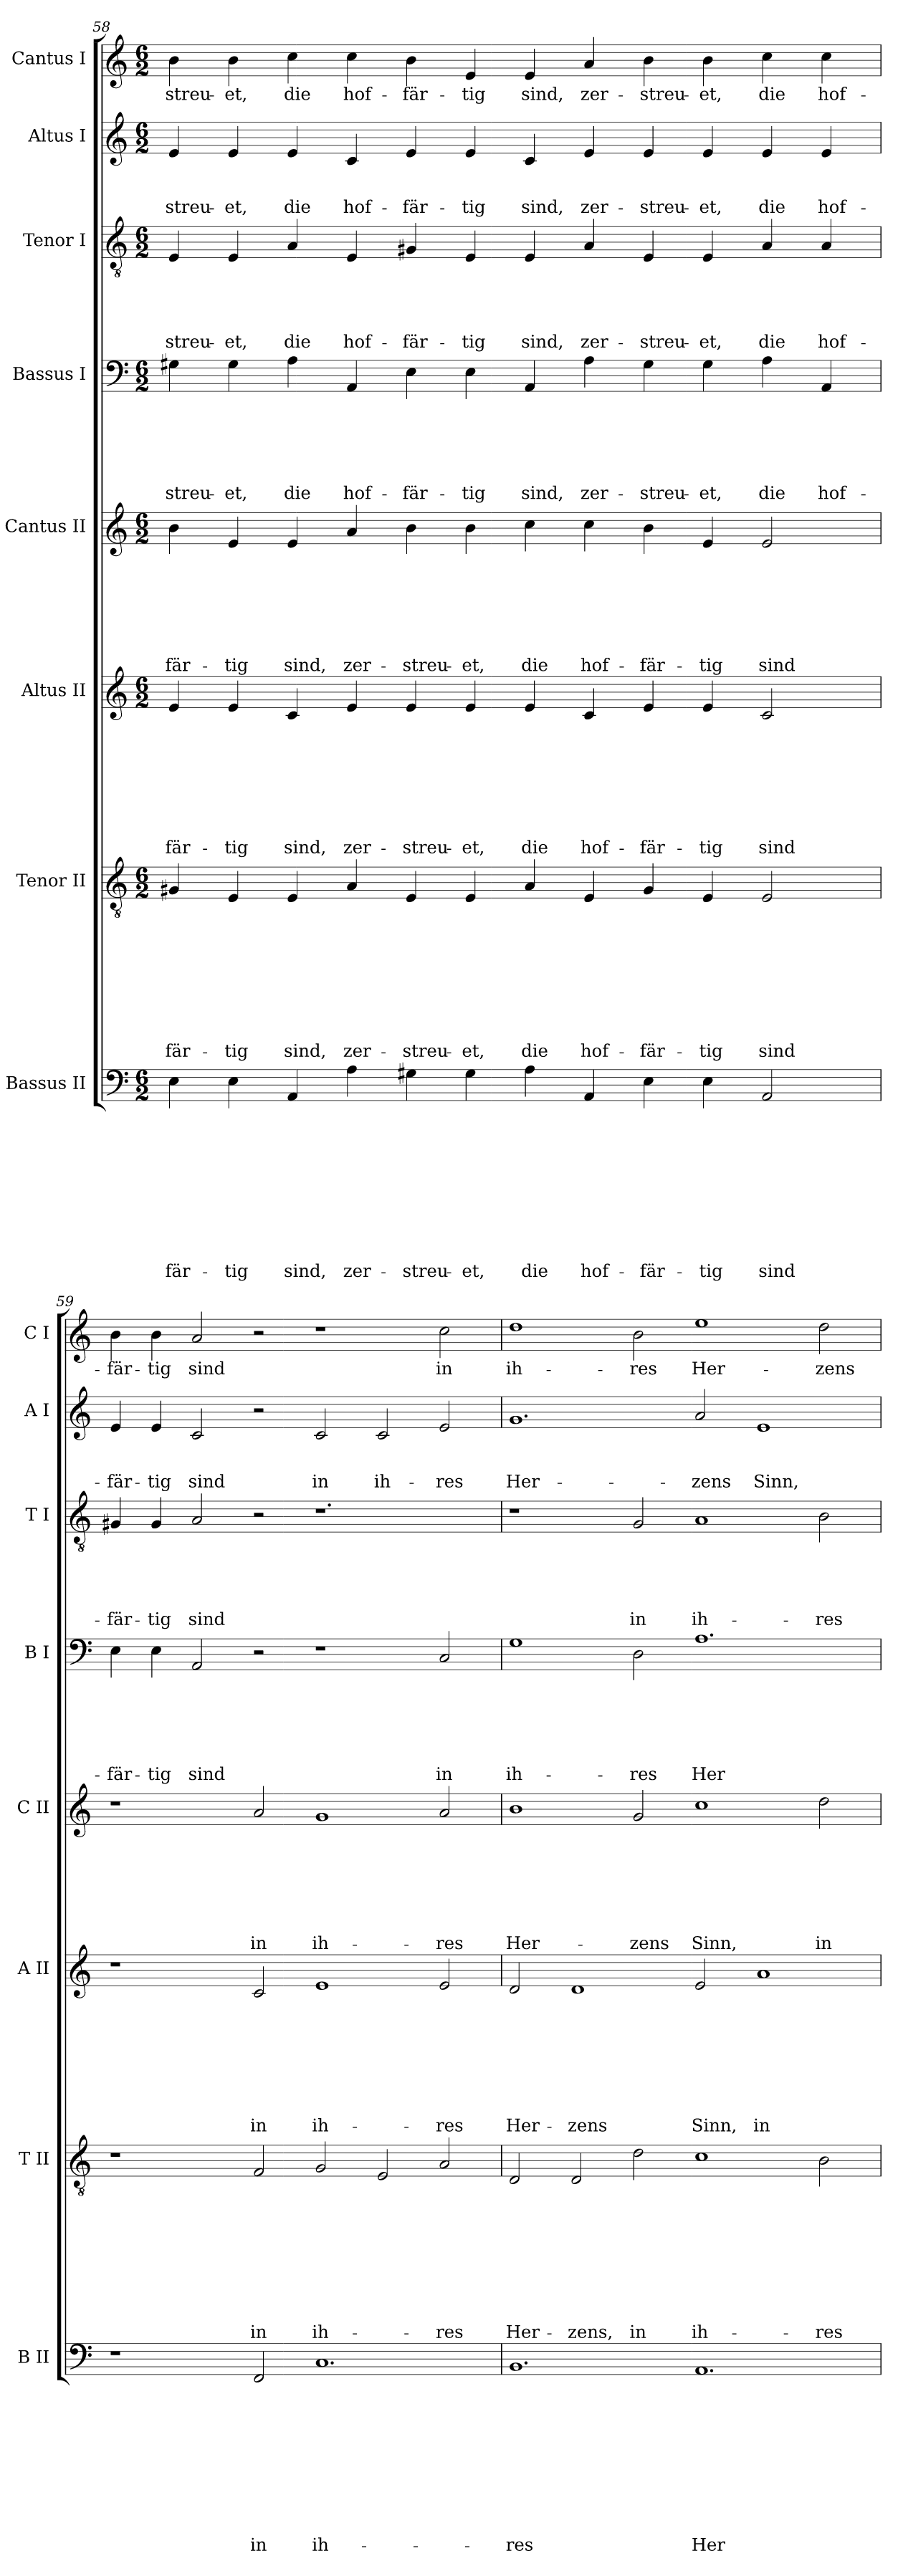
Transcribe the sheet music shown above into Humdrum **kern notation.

**kern	**text	**text	**text	**text	**text	**text	**text	**text	**text	**text	**kern	**text	**text	**text	**text	**text	**text	**text	**text	**text	**kern	**text	**text	**text	**text	**text	**text	**text	**text	**kern	**text	**text	**text	**text	**text	**text	**text	**kern	**text	**text	**text	**text	**text	**text	**kern	**text	**text	**text	**text	**text	**kern	**text	**text	**text	**kern	**text
*part8	*part8	*part8	*part8	*part8	*part8	*part8	*part8	*part8	*part8	*part8	*part7	*part7	*part7	*part7	*part7	*part7	*part7	*part7	*part7	*part7	*part6	*part6	*part6	*part6	*part6	*part6	*part6	*part6	*part6	*part5	*part5	*part5	*part5	*part5	*part5	*part5	*part5	*part4	*part4	*part4	*part4	*part4	*part4	*part4	*part3	*part3	*part3	*part3	*part3	*part3	*part2	*part2	*part2	*part2	*part1	*part1
*staff8	*staff8	*staff8	*staff8	*staff8	*staff8	*staff8	*staff8	*staff8	*staff8	*staff8	*staff7	*staff7	*staff7	*staff7	*staff7	*staff7	*staff7	*staff7	*staff7	*staff7	*staff6	*staff6	*staff6	*staff6	*staff6	*staff6	*staff6	*staff6	*staff6	*staff5	*staff5	*staff5	*staff5	*staff5	*staff5	*staff5	*staff5	*staff4	*staff4	*staff4	*staff4	*staff4	*staff4	*staff4	*staff3	*staff3	*staff3	*staff3	*staff3	*staff3	*staff2	*staff2	*staff2	*staff2	*staff1	*staff1
*I"Bassus II	*	*	*	*	*	*	*	*	*	*	*I"Tenor II	*	*	*	*	*	*	*	*	*	*I"Altus II	*	*	*	*	*	*	*	*	*I"Cantus II	*	*	*	*	*	*	*	*I"Bassus I	*	*	*	*	*	*	*I"Tenor I	*	*	*	*	*	*I"Altus I	*	*	*	*I"Cantus I	*
*I'B II	*	*	*	*	*	*	*	*	*	*	*I'T II	*	*	*	*	*	*	*	*	*	*I'A II	*	*	*	*	*	*	*	*	*I'C II	*	*	*	*	*	*	*	*I'B I	*	*	*	*	*	*	*I'T I	*	*	*	*	*	*I'A I	*	*	*	*I'C I	*
!!LO:PB:g=z
*clefF4	*	*	*	*	*	*	*	*	*	*	*clefGv2	*	*	*	*	*	*	*	*	*	*clefG2	*	*	*	*	*	*	*	*	*clefG2	*	*	*	*	*	*	*	*clefF4	*	*	*	*	*	*	*clefGv2	*	*	*	*	*	*clefG2	*	*	*	*clefG2	*
*k[]	*	*	*	*	*	*	*	*	*	*	*k[]	*	*	*	*	*	*	*	*	*	*k[]	*	*	*	*	*	*	*	*	*k[]	*	*	*	*	*	*	*	*k[]	*	*	*	*	*	*	*k[]	*	*	*	*	*	*k[]	*	*	*	*k[]	*
*C:	*	*	*	*	*	*	*	*	*	*	*C:	*	*	*	*	*	*	*	*	*	*C:	*	*	*	*	*	*	*	*	*C:	*	*	*	*	*	*	*	*C:	*	*	*	*	*	*	*C:	*	*	*	*	*	*C:	*	*	*	*C:	*
*M6/2	*	*	*	*	*	*	*	*	*	*	*M6/2	*	*	*	*	*	*	*	*	*	*M6/2	*	*	*	*	*	*	*	*	*M6/2	*	*	*	*	*	*	*	*M6/2	*	*	*	*	*	*	*M6/2	*	*	*	*	*	*M6/2	*	*	*	*M6/2	*
=58	=58	=58	=58	=58	=58	=58	=58	=58	=58	=58	=58	=58	=58	=58	=58	=58	=58	=58	=58	=58	=58	=58	=58	=58	=58	=58	=58	=58	=58	=58	=58	=58	=58	=58	=58	=58	=58	=58	=58	=58	=58	=58	=58	=58	=58	=58	=58	=58	=58	=58	=58	=58	=58	=58	=58	=58
!	!	!	!	!	!	!	!	!	!	!LO:LY:b	!	!	!	!	!	!	!	!	!	!LO:LY:b	!	!	!	!	!	!	!	!	!LO:LY:b	!	!	!	!	!	!	!	!LO:LY:b	!	!	!	!	!	!	!LO:LY:b	!	!	!	!	!	!LO:LY:b	!	!	!	!LO:LY:b	!	!LO:LY:b
4E\	.	.	.	.	.	.	.	.	.	-fär-	4G#X/	.	.	.	.	.	.	.	.	-fär-	4e/	.	.	.	.	.	.	.	-fär-	4b\	.	.	.	.	.	.	-fär-	4G#X\	.	.	.	.	.	-streu-	4E/	.	.	.	.	-streu-	4e/	.	.	-streu-	4b\	-streu-
!	!	!	!	!	!	!	!	!	!	!LO:LY:b	!	!	!	!	!	!	!	!	!	!LO:LY:b	!	!	!	!	!	!	!	!	!LO:LY:b	!	!	!	!	!	!	!	!LO:LY:b	!	!	!	!	!	!	!LO:LY:b	!	!	!	!	!	!LO:LY:b	!	!	!	!LO:LY:b	!	!LO:LY:b
4E\	.	.	.	.	.	.	.	.	.	-tig	4E/	.	.	.	.	.	.	.	.	-tig	4e/	.	.	.	.	.	.	.	-tig	4e/	.	.	.	.	.	.	-tig	4G#\	.	.	.	.	.	-et,	4E/	.	.	.	.	-et,	4e/	.	.	-et,	4b\	-et,
!	!	!	!	!	!	!	!	!	!	!LO:LY:b	!	!	!	!	!	!	!	!	!	!LO:LY:b	!	!	!	!	!	!	!	!	!LO:LY:b	!	!	!	!	!	!	!	!LO:LY:b	!	!	!	!	!	!	!LO:LY:b	!	!	!	!	!	!LO:LY:b	!	!	!	!LO:LY:b	!	!LO:LY:b
4AA/	.	.	.	.	.	.	.	.	.	sind,	4E/	.	.	.	.	.	.	.	.	sind,	4c/	.	.	.	.	.	.	.	sind,	4e/	.	.	.	.	.	.	sind,	4A\	.	.	.	.	.	die	4A/	.	.	.	.	die	4e/	.	.	die	4cc\	die
!	!	!	!	!	!	!	!	!	!	!LO:LY:b	!	!	!	!	!	!	!	!	!	!LO:LY:b	!	!	!	!	!	!	!	!	!LO:LY:b	!	!	!	!	!	!	!	!LO:LY:b	!	!	!	!	!	!	!LO:LY:b	!	!	!	!	!	!LO:LY:b	!	!	!	!LO:LY:b	!	!LO:LY:b
4A\	.	.	.	.	.	.	.	.	.	zer-	4A/	.	.	.	.	.	.	.	.	zer-	4e/	.	.	.	.	.	.	.	zer-	4a/	.	.	.	.	.	.	zer-	4AA/	.	.	.	.	.	hof-	4E/	.	.	.	.	hof-	4c/	.	.	hof-	4cc\	hof-
!	!	!	!	!	!	!	!	!	!	!LO:LY:b	!	!	!	!	!	!	!	!	!	!LO:LY:b	!	!	!	!	!	!	!	!	!LO:LY:b	!	!	!	!	!	!	!	!LO:LY:b	!	!	!	!	!	!	!LO:LY:b	!	!	!	!	!	!LO:LY:b	!	!	!	!LO:LY:b	!	!LO:LY:b
4G#X\	.	.	.	.	.	.	.	.	.	-streu-	4E/	.	.	.	.	.	.	.	.	-streu-	4e/	.	.	.	.	.	.	.	-streu-	4b\	.	.	.	.	.	.	-streu-	4E\	.	.	.	.	.	-fär-	4G#X/	.	.	.	.	-fär-	4e/	.	.	-fär-	4b\	-fär-
!	!	!	!	!	!	!	!	!	!	!LO:LY:b	!	!	!	!	!	!	!	!	!	!LO:LY:b	!	!	!	!	!	!	!	!	!LO:LY:b	!	!	!	!	!	!	!	!LO:LY:b	!	!	!	!	!	!	!LO:LY:b	!	!	!	!	!	!LO:LY:b	!	!	!	!LO:LY:b	!	!LO:LY:b
4G#\	.	.	.	.	.	.	.	.	.	-et,	4E/	.	.	.	.	.	.	.	.	-et,	4e/	.	.	.	.	.	.	.	-et,	4b\	.	.	.	.	.	.	-et,	4E\	.	.	.	.	.	-tig	4E/	.	.	.	.	-tig	4e/	.	.	-tig	4e/	-tig
!	!	!	!	!	!	!	!	!	!	!LO:LY:b	!	!	!	!	!	!	!	!	!	!LO:LY:b	!	!	!	!	!	!	!	!	!LO:LY:b	!	!	!	!	!	!	!	!LO:LY:b	!	!	!	!	!	!	!LO:LY:b	!	!	!	!	!	!LO:LY:b	!	!	!	!LO:LY:b	!	!LO:LY:b
4A\	.	.	.	.	.	.	.	.	.	die	4A/	.	.	.	.	.	.	.	.	die	4e/	.	.	.	.	.	.	.	die	4cc\	.	.	.	.	.	.	die	4AA/	.	.	.	.	.	sind,	4E/	.	.	.	.	sind,	4c/	.	.	sind,	4e/	sind,
!	!	!	!	!	!	!	!	!	!	!LO:LY:b	!	!	!	!	!	!	!	!	!	!LO:LY:b	!	!	!	!	!	!	!	!	!LO:LY:b	!	!	!	!	!	!	!	!LO:LY:b	!	!	!	!	!	!	!LO:LY:b	!	!	!	!	!	!LO:LY:b	!	!	!	!LO:LY:b	!	!LO:LY:b
4AA/	.	.	.	.	.	.	.	.	.	hof-	4E/	.	.	.	.	.	.	.	.	hof-	4c/	.	.	.	.	.	.	.	hof-	4cc\	.	.	.	.	.	.	hof-	4A\	.	.	.	.	.	zer-	4A/	.	.	.	.	zer-	4e/	.	.	zer-	4a/	zer-
!	!	!	!	!	!	!	!	!	!	!LO:LY:b	!	!	!	!	!	!	!	!	!	!LO:LY:b	!	!	!	!	!	!	!	!	!LO:LY:b	!	!	!	!	!	!	!	!LO:LY:b	!	!	!	!	!	!	!LO:LY:b	!	!	!	!	!	!LO:LY:b	!	!	!	!LO:LY:b	!	!LO:LY:b
4E\	.	.	.	.	.	.	.	.	.	-fär-	4G#/	.	.	.	.	.	.	.	.	-fär-	4e/	.	.	.	.	.	.	.	-fär-	4b\	.	.	.	.	.	.	-fär-	4G#\	.	.	.	.	.	-streu-	4E/	.	.	.	.	-streu-	4e/	.	.	-streu-	4b\	-streu-
!	!	!	!	!	!	!	!	!	!	!LO:LY:b	!	!	!	!	!	!	!	!	!	!LO:LY:b	!	!	!	!	!	!	!	!	!LO:LY:b	!	!	!	!	!	!	!	!LO:LY:b	!	!	!	!	!	!	!LO:LY:b	!	!	!	!	!	!LO:LY:b	!	!	!	!LO:LY:b	!	!LO:LY:b
4E\	.	.	.	.	.	.	.	.	.	-tig	4E/	.	.	.	.	.	.	.	.	-tig	4e/	.	.	.	.	.	.	.	-tig	4e/	.	.	.	.	.	.	-tig	4G#\	.	.	.	.	.	-et,	4E/	.	.	.	.	-et,	4e/	.	.	-et,	4b\	-et,
!	!	!	!	!	!	!	!	!	!	!LO:LY:b	!	!	!	!	!	!	!	!	!	!LO:LY:b	!	!	!	!	!	!	!	!	!LO:LY:b	!	!	!	!	!	!	!	!LO:LY:b	!	!	!	!	!	!	!LO:LY:b	!	!	!	!	!	!LO:LY:b	!	!	!	!LO:LY:b	!	!LO:LY:b
2AA/	.	.	.	.	.	.	.	.	.	sind	2E/	.	.	.	.	.	.	.	.	sind	2c/	.	.	.	.	.	.	.	sind	2e/	.	.	.	.	.	.	sind	4A\	.	.	.	.	.	die	4A/	.	.	.	.	die	4e/	.	.	die	4cc\	die
!	!	!	!	!	!	!	!	!	!	!	!	!	!	!	!	!	!	!	!	!	!	!	!	!	!	!	!	!	!	!	!	!	!	!	!	!	!	!	!	!	!	!	!	!LO:LY:b	!	!	!	!	!	!LO:LY:b	!	!	!	!LO:LY:b	!	!LO:LY:b
.	.	.	.	.	.	.	.	.	.	.	.	.	.	.	.	.	.	.	.	.	.	.	.	.	.	.	.	.	.	.	.	.	.	.	.	.	.	4AA/	.	.	.	.	.	hof-	4A/	.	.	.	.	hof-	4e/	.	.	hof-	4cc\	hof-
=59	=59	=59	=59	=59	=59	=59	=59	=59	=59	=59	=59	=59	=59	=59	=59	=59	=59	=59	=59	=59	=59	=59	=59	=59	=59	=59	=59	=59	=59	=59	=59	=59	=59	=59	=59	=59	=59	=59	=59	=59	=59	=59	=59	=59	=59	=59	=59	=59	=59	=59	=59	=59	=59	=59	=59	=59
!	!	!	!	!	!	!	!	!	!	!	!	!	!	!	!	!	!	!	!	!	!	!	!	!	!	!	!	!	!	!	!	!	!	!	!	!	!	!	!	!	!	!	!	!LO:LY:b	!	!	!	!	!	!LO:LY:b	!	!	!	!LO:LY:b	!	!LO:LY:b
1r	.	.	.	.	.	.	.	.	.	.	1r	.	.	.	.	.	.	.	.	.	1r	.	.	.	.	.	.	.	.	1r	.	.	.	.	.	.	.	4E\	.	.	.	.	.	-fär-	4G#X/	.	.	.	.	-fär-	4e/	.	.	-fär-	4b\	-fär-
!	!	!	!	!	!	!	!	!	!	!	!	!	!	!	!	!	!	!	!	!	!	!	!	!	!	!	!	!	!	!	!	!	!	!	!	!	!	!	!	!	!	!	!	!LO:LY:b	!	!	!	!	!	!LO:LY:b	!	!	!	!LO:LY:b	!	!LO:LY:b
.	.	.	.	.	.	.	.	.	.	.	.	.	.	.	.	.	.	.	.	.	.	.	.	.	.	.	.	.	.	.	.	.	.	.	.	.	.	4E\	.	.	.	.	.	-tig	4G#/	.	.	.	.	-tig	4e/	.	.	-tig	4b\	-tig
!	!	!	!	!	!	!	!	!	!	!	!	!	!	!	!	!	!	!	!	!	!	!	!	!	!	!	!	!	!	!	!	!	!	!	!	!	!	!	!	!	!	!	!	!LO:LY:b	!	!	!	!	!	!LO:LY:b	!	!	!	!LO:LY:b	!	!LO:LY:b
.	.	.	.	.	.	.	.	.	.	.	.	.	.	.	.	.	.	.	.	.	.	.	.	.	.	.	.	.	.	.	.	.	.	.	.	.	.	2AA/	.	.	.	.	.	sind	2A/	.	.	.	.	sind	2c/	.	.	sind	2a/	sind
!	!	!	!	!	!	!	!	!	!	!LO:LY:b	!	!	!	!	!	!	!	!	!	!LO:LY:b	!	!	!	!	!	!	!	!	!LO:LY:b	!	!	!	!	!	!	!	!LO:LY:b	!	!	!	!	!	!	!	!	!	!	!	!	!	!	!	!	!	!	!
2FF/	.	.	.	.	.	.	.	.	.	in	2F/	.	.	.	.	.	.	.	.	in	2c/	.	.	.	.	.	.	.	in	2a/	.	.	.	.	.	.	in	2r	.	.	.	.	.	.	2r	.	.	.	.	.	2r	.	.	.	2r	.
!	!	!	!	!	!	!	!	!	!	!LO:LY:b	!	!	!	!	!	!	!	!	!	!LO:LY:b	!	!	!	!	!	!	!	!	!LO:LY:b	!	!	!	!	!	!	!	!LO:LY:b	!	!	!	!	!	!	!	!	!	!	!	!	!	!	!	!	!LO:LY:b	!	!
1.C	.	.	.	.	.	.	.	.	.	ih-	2G/	.	.	.	.	.	.	.	.	ih-	1e	.	.	.	.	.	.	.	ih-	1g	.	.	.	.	.	.	ih-	1r	.	.	.	.	.	.	1.r	.	.	.	.	.	2c/	.	.	in	1r	.
!	!	!	!	!	!	!	!	!	!	!	!	!	!	!	!	!	!	!	!	!	!	!	!	!	!	!	!	!	!	!	!	!	!	!	!	!	!	!	!	!	!	!	!	!	!	!	!	!	!	!	!	!	!	!LO:LY:b	!	!
.	.	.	.	.	.	.	.	.	.	.	2E/	.	.	.	.	.	.	.	.	.	.	.	.	.	.	.	.	.	.	.	.	.	.	.	.	.	.	.	.	.	.	.	.	.	.	.	.	.	.	.	2c/	.	.	ih-	.	.
!	!	!	!	!	!	!	!	!	!	!	!	!	!	!	!	!	!	!	!	!LO:LY:b	!	!	!	!	!	!	!	!	!LO:LY:b	!	!	!	!	!	!	!	!LO:LY:b	!	!	!	!	!	!	!LO:LY:b	!	!	!	!	!	!	!	!	!	!LO:LY:b	!	!LO:LY:b
.	.	.	.	.	.	.	.	.	.	.	2A/	.	.	.	.	.	.	.	.	-res	2e/	.	.	.	.	.	.	.	-res	2a/	.	.	.	.	.	.	-res	2C/	.	.	.	.	.	in	.	.	.	.	.	.	2e/	.	.	-res	2cc\	in
!!LO:LB:g=z
=60	=60	=60	=60	=60	=60	=60	=60	=60	=60	=60	=60	=60	=60	=60	=60	=60	=60	=60	=60	=60	=60	=60	=60	=60	=60	=60	=60	=60	=60	=60	=60	=60	=60	=60	=60	=60	=60	=60	=60	=60	=60	=60	=60	=60	=60	=60	=60	=60	=60	=60	=60	=60	=60	=60	=60	=60
!	!	!	!	!	!	!	!	!	!	!LO:LY:b	!	!	!	!	!	!	!	!	!	!LO:LY:b	!	!	!	!	!	!	!	!	!LO:LY:b	!	!	!	!	!	!	!	!LO:LY:b	!	!	!	!	!	!	!LO:LY:b	!	!	!	!	!	!	!	!	!	!LO:LY:b	!	!LO:LY:b
1.BB	.	.	.	.	.	.	.	.	.	-res	2D/	.	.	.	.	.	.	.	.	Her-	2d/	.	.	.	.	.	.	.	Her-	1b	.	.	.	.	.	.	Her-	1G	.	.	.	.	.	ih-	1r	.	.	.	.	.	1.g	.	.	Her-	1dd	ih-
!	!	!	!	!	!	!	!	!	!	!	!	!	!	!	!	!	!	!	!	!LO:LY:b	!	!	!	!	!	!	!	!	!LO:LY:b	!	!	!	!	!	!	!	!	!	!	!	!	!	!	!	!	!	!	!	!	!	!	!	!	!	!	!
.	.	.	.	.	.	.	.	.	.	.	2D/	.	.	.	.	.	.	.	.	-zens,	1d	.	.	.	.	.	.	.	-zens	.	.	.	.	.	.	.	.	.	.	.	.	.	.	.	.	.	.	.	.	.	.	.	.	.	.	.
!	!	!	!	!	!	!	!	!	!	!	!	!	!	!	!	!	!	!	!	!LO:LY:b	!	!	!	!	!	!	!	!	!	!	!	!	!	!	!	!	!LO:LY:b	!	!	!	!	!	!	!LO:LY:b	!	!	!	!	!	!LO:LY:b	!	!	!	!	!	!LO:LY:b
.	.	.	.	.	.	.	.	.	.	.	2d\	.	.	.	.	.	.	.	.	in	.	.	.	.	.	.	.	.	.	2g/	.	.	.	.	.	.	-zens	2D\	.	.	.	.	.	-res	2G/	.	.	.	.	in	.	.	.	.	2b\	-res
!	!	!	!	!	!	!	!	!	!	!LO:LY:b	!	!	!	!	!	!	!	!	!	!LO:LY:b	!	!	!	!	!	!	!	!	!LO:LY:b	!	!	!	!	!	!	!	!LO:LY:b	!	!	!	!	!	!	!LO:LY:b	!	!	!	!	!	!LO:LY:b	!	!	!	!LO:LY:b	!	!LO:LY:b
1.AA	.	.	.	.	.	.	.	.	.	Her-	1c	.	.	.	.	.	.	.	.	ih-	2e/	.	.	.	.	.	.	.	Sinn,	1cc	.	.	.	.	.	.	Sinn,	1.A	.	.	.	.	.	Her-	1A	.	.	.	.	ih-	2a/	.	.	-zens	1ee	Her-
!	!	!	!	!	!	!	!	!	!	!	!	!	!	!	!	!	!	!	!	!	!	!	!	!	!	!	!	!	!LO:LY:b	!	!	!	!	!	!	!	!	!	!	!	!	!	!	!	!	!	!	!	!	!	!	!	!	!LO:LY:b	!	!
.	.	.	.	.	.	.	.	.	.	.	.	.	.	.	.	.	.	.	.	.	1a	.	.	.	.	.	.	.	in	.	.	.	.	.	.	.	.	.	.	.	.	.	.	.	.	.	.	.	.	.	1e	.	.	Sinn,	.	.
!	!	!	!	!	!	!	!	!	!	!	!	!	!	!	!	!	!	!	!	!LO:LY:b	!	!	!	!	!	!	!	!	!	!	!	!	!	!	!	!	!LO:LY:b	!	!	!	!	!	!	!	!	!	!	!	!	!LO:LY:b	!	!	!	!	!	!LO:LY:b
.	.	.	.	.	.	.	.	.	.	.	2B\	.	.	.	.	.	.	.	.	-res	.	.	.	.	.	.	.	.	.	2dd\	.	.	.	.	.	.	in	.	.	.	.	.	.	.	2B\	.	.	.	.	-res	.	.	.	.	2dd\	-zens
=	=	=	=	=	=	=	=	=	=	=	=	=	=	=	=	=	=	=	=	=	=	=	=	=	=	=	=	=	=	=	=	=	=	=	=	=	=	=	=	=	=	=	=	=	=	=	=	=	=	=	=	=	=	=	=	=
*-	*-	*-	*-	*-	*-	*-	*-	*-	*-	*-	*-	*-	*-	*-	*-	*-	*-	*-	*-	*-	*-	*-	*-	*-	*-	*-	*-	*-	*-	*-	*-	*-	*-	*-	*-	*-	*-	*-	*-	*-	*-	*-	*-	*-	*-	*-	*-	*-	*-	*-	*-	*-	*-	*-	*-	*-
